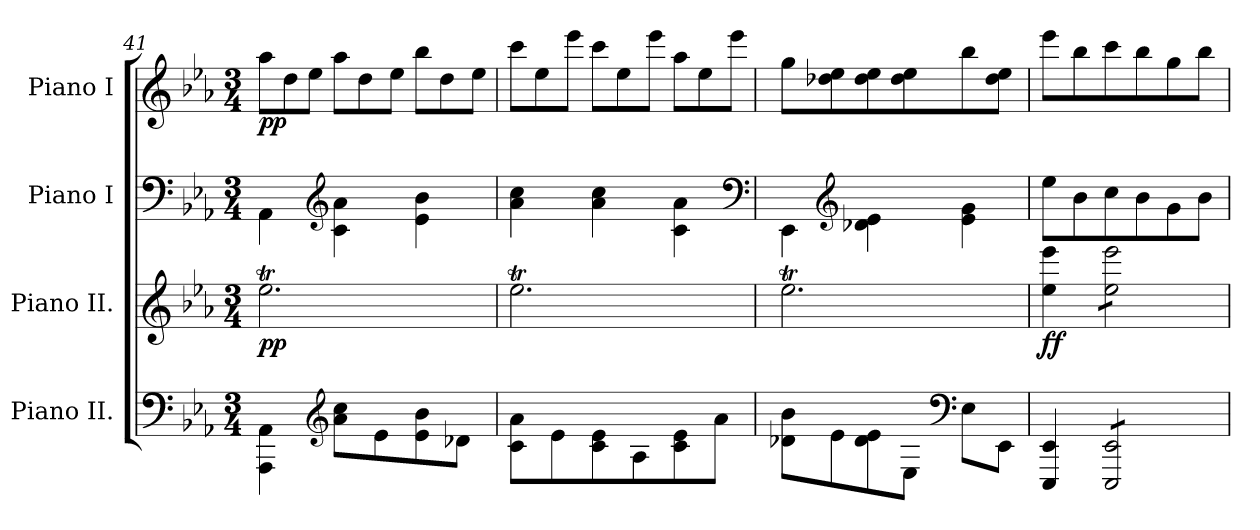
**kern	**kern	**dynam	**kern	**kern	**dynam
*part4	*part3	*part3	*part2	*part1	*part1
*staff4	*staff3	*staff3	*staff2	*staff1	*staff1
*I"Piano II.	*I"Piano II.	*	*I"Piano I	*I"Piano I	*
*clefF4	*clefG2	*	*clefF4	*clefG2	*
*k[b-e-a-]	*k[b-e-a-]	*	*k[b-e-a-]	*k[b-e-a-]	*
*M3/4	*M3/4	*	*M3/4	*M3/4	*
*	*	*	*	*Xtuplet	*
=41	=41	=41	=41	=41	=41
4AAA-\ 4AA-\	2.ee-T\	pp	4AA-\	12aa-\L	pp
.	.	.	.	12dd\	.
.	.	.	.	12ee-\J	.
*clefG2	*	*	*clefG2	*	*
8a-\ 8cc\L	.	.	4c\ 4a-\	12aa-\L	.
.	.	.	.	12dd\	.
8e-\	.	.	.	.	.
.	.	.	.	12ee-\J	.
8e-\ 8b-\	.	.	4e-\ 4b-\	12bb-\L	.
.	.	.	.	12dd\	.
8d-X\J	.	.	.	.	.
.	.	.	.	12ee-\J	.
=42	=42	=42	=42	=42	=42
8c\ 8a-\L	2.ee-T\	.	4a-\ 4cc\	12ccc\L	.
.	.	.	.	12ee-\	.
8e-\	.	.	.	.	.
.	.	.	.	12eee-\J	.
8c\ 8e-\	.	.	4a-\ 4cc\	12ccc\L	.
.	.	.	.	12ee-\	.
8A-\	.	.	.	.	.
.	.	.	.	12eee-\J	.
8c\ 8e-\	.	.	4c\ 4a-\	12aa-\L	.
.	.	.	.	12ee-\	.
8a-\J	.	.	.	.	.
.	.	.	.	12eee-\J	.
*	*	*	*clefF4	*	*
=43	=43	=43	=43	=43	=43
8d-X\ 8b-\L	2.ee-T\	.	4EE-\	8gg\L	.
8e-\	.	.	.	8dd-X\ 8ee-\	.
*	*	*	*clefG2	*	*
8d-\ 8e-\	.	.	4d-X\ 4e-\	8dd-\ 8ee-\	.
8E-\J	.	.	.	8dd-\ 8ee-\	.
*clefF4	*	*	*	*	*
8E-\L	.	.	4e-\ 4g\	8bb-\	.
8EE-\J	.	.	.	8dd-\ 8ee-\J	.
=44	=44	=44	=44	=44	=44
4EEE-/ 4EE-/	4ee-\ 4eee-\	ff	8ee-\L	8eee-\L	.
.	.	.	8b-\	8bb-\	.
*tremolo	*	*	*	*	*
*	*tremolo	*	*	*	*
8EEE-/ 8EE-/L	8ee-\ 8eee-\L	.	8cc\	8ccc\	.
8EEE-/ 8EE-/	8ee-\ 8eee-\	.	8b-\	8bb-\	.
8EEE-/ 8EE-/	8ee-\ 8eee-\	.	8g\	8gg\	.
8EEE-/ 8EE-/J	8ee-\ 8eee-\J	.	8b-\J	8bb-\J	.
*	*Xtremolo	*	*	*	*
*Xtremolo	*	*	*	*	*
=	=	=	=	=	=
*-	*-	*-	*-	*-	*-
